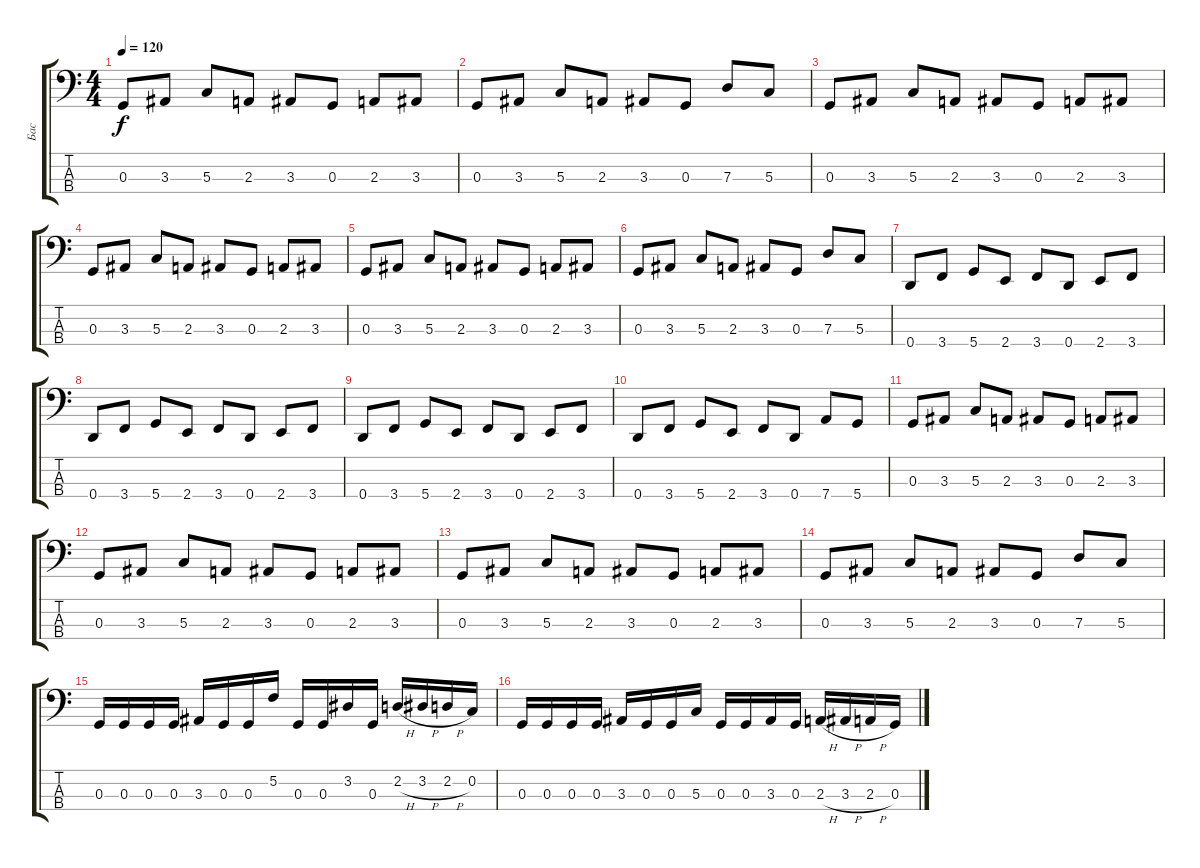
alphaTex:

\track ("Бас" "Бас") {instrument electricbassfinger}
\staff {score tabs}
\tuning (F2 C2 G1 D1) {hide}
\ts (4 4)
\tempo 120
\clef f4
\ks c
0.3.8{dy f} 3.3.8 5.3.8 2.3.8 3.3.8 0.3.8 2.3.8 3.3.8 |
0.3.8 3.3.8 5.3.8 2.3.8 3.3.8 0.3.8 7.3.8 5.3.8 |
0.3.8 3.3.8 5.3.8 2.3.8 3.3.8 0.3.8 2.3.8 3.3.8 |
0.3.8 3.3.8 5.3.8 2.3.8 3.3.8 0.3.8 2.3.8 3.3.8 |
0.3.8 3.3.8 5.3.8 2.3.8 3.3.8 0.3.8 2.3.8 3.3.8 |
0.3.8 3.3.8 5.3.8 2.3.8 3.3.8 0.3.8 7.3.8 5.3.8 |
0.4.8 3.4.8 5.4.8 2.4.8 3.4.8 0.4.8 2.4.8 3.4.8 |
0.4.8 3.4.8 5.4.8 2.4.8 3.4.8 0.4.8 2.4.8 3.4.8 |
0.4.8 3.4.8 5.4.8 2.4.8 3.4.8 0.4.8 2.4.8 3.4.8 |
0.4.8 3.4.8 5.4.8 2.4.8 3.4.8 0.4.8 7.4.8 5.4.8 |
0.3.8 3.3.8 5.3.8 2.3.8 3.3.8 0.3.8 2.3.8 3.3.8 |
0.3.8 3.3.8 5.3.8 2.3.8 3.3.8 0.3.8 2.3.8 3.3.8 |
0.3.8 3.3.8 5.3.8 2.3.8 3.3.8 0.3.8 2.3.8 3.3.8 |
0.3.8 3.3.8 5.3.8 2.3.8 3.3.8 0.3.8 7.3.8 5.3.8 |
0.3.16 0.3.16 0.3.16 0.3.16 3.3.16 0.3.16 0.3.16 5.2.16 0.3.16 0.3.16 3.2.16 0.3.16 2.2{h}.16 3.2{h}.16 2.2{h}.16 0.2.16 |
0.3.16 0.3.16 0.3.16 0.3.16 3.3.16 0.3.16 0.3.16 5.3.16 0.3.16 0.3.16 3.3.16 0.3.16 2.3{h}.16 3.3{h}.16 2.3{h}.16 0.3.16
